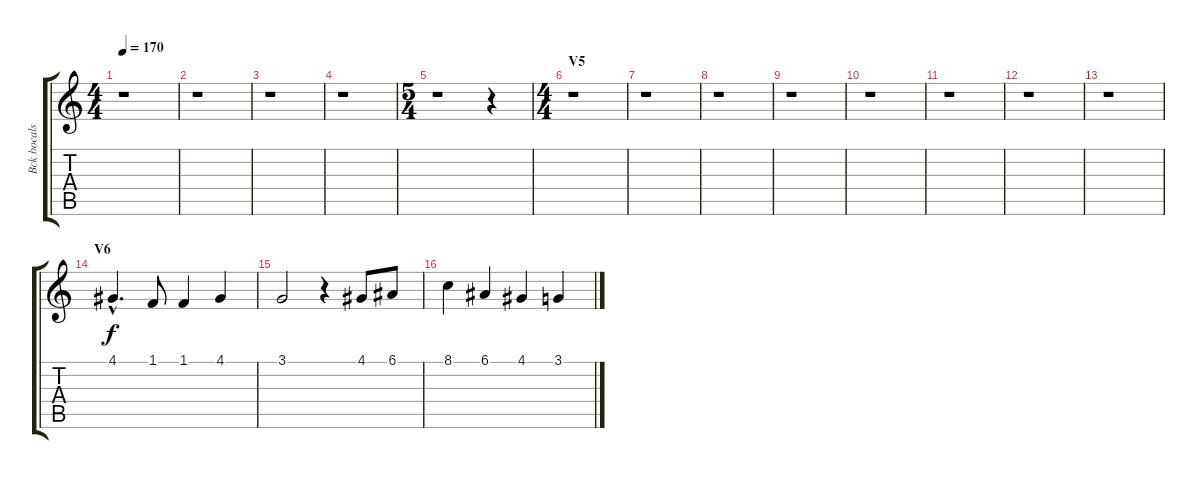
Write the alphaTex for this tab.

\track ("Bck bocals" "Bck bocals") {instrument lead6voice}
\staff {score tabs}
\tuning (E4 B3 G3 D3 A2 E2) {hide}
\ts (4 4)
\tempo 170
\clef g2
\ks c
r.1{dy f} |
r.1 |
r.1 |
r.1 |
\ts (5 4)
r.1 r.4 |
\ts (4 4)
\section ("" "V5")
r.1 |
r.1 |
r.1 |
r.1 |
r.1 |
r.1 |
r.1 |
r.1 |
\section ("" "V6")
4.1{hac}.4{d} 1.1.8 1.1.4 4.1.4 |
3.1.2 r.4 4.1.8 6.1.8 |
8.1.4 6.1.4 4.1.4 3.1.4
